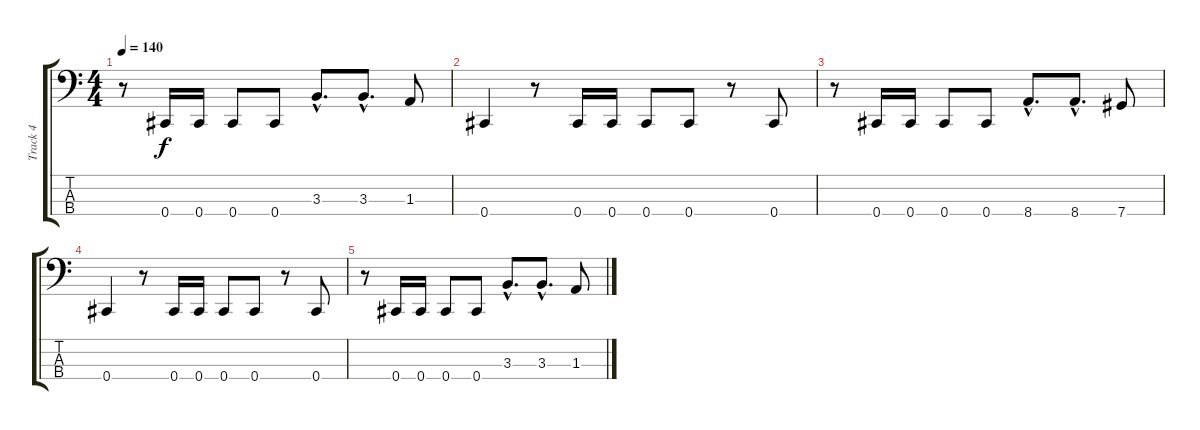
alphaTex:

\track ("Track 4" "Track 4") {instrument electricbassfinger}
\staff {score tabs}
\tuning (Gb2 Db2 Ab1 Db1) {hide}
\ts (4 4)
\tempo 140
\clef f4
\ks c
r.8{dy f} 0.4.16 0.4.16 0.4.8 0.4.8 3.3{hac}.8{d} 3.3{hac}.8{d} 1.3.8 |
0.4.4 r.8 0.4.16 0.4.16 0.4.8 0.4.8 r.8 0.4.8 |
r.8 0.4.16 0.4.16 0.4.8 0.4.8 8.4{hac}.8{d} 8.4{hac}.8{d} 7.4.8 |
0.4.4 r.8 0.4.16 0.4.16 0.4.8 0.4.8 r.8 0.4.8 |
r.8 0.4.16 0.4.16 0.4.8 0.4.8 3.3{hac}.8{d} 3.3{hac}.8{d} 1.3.8
